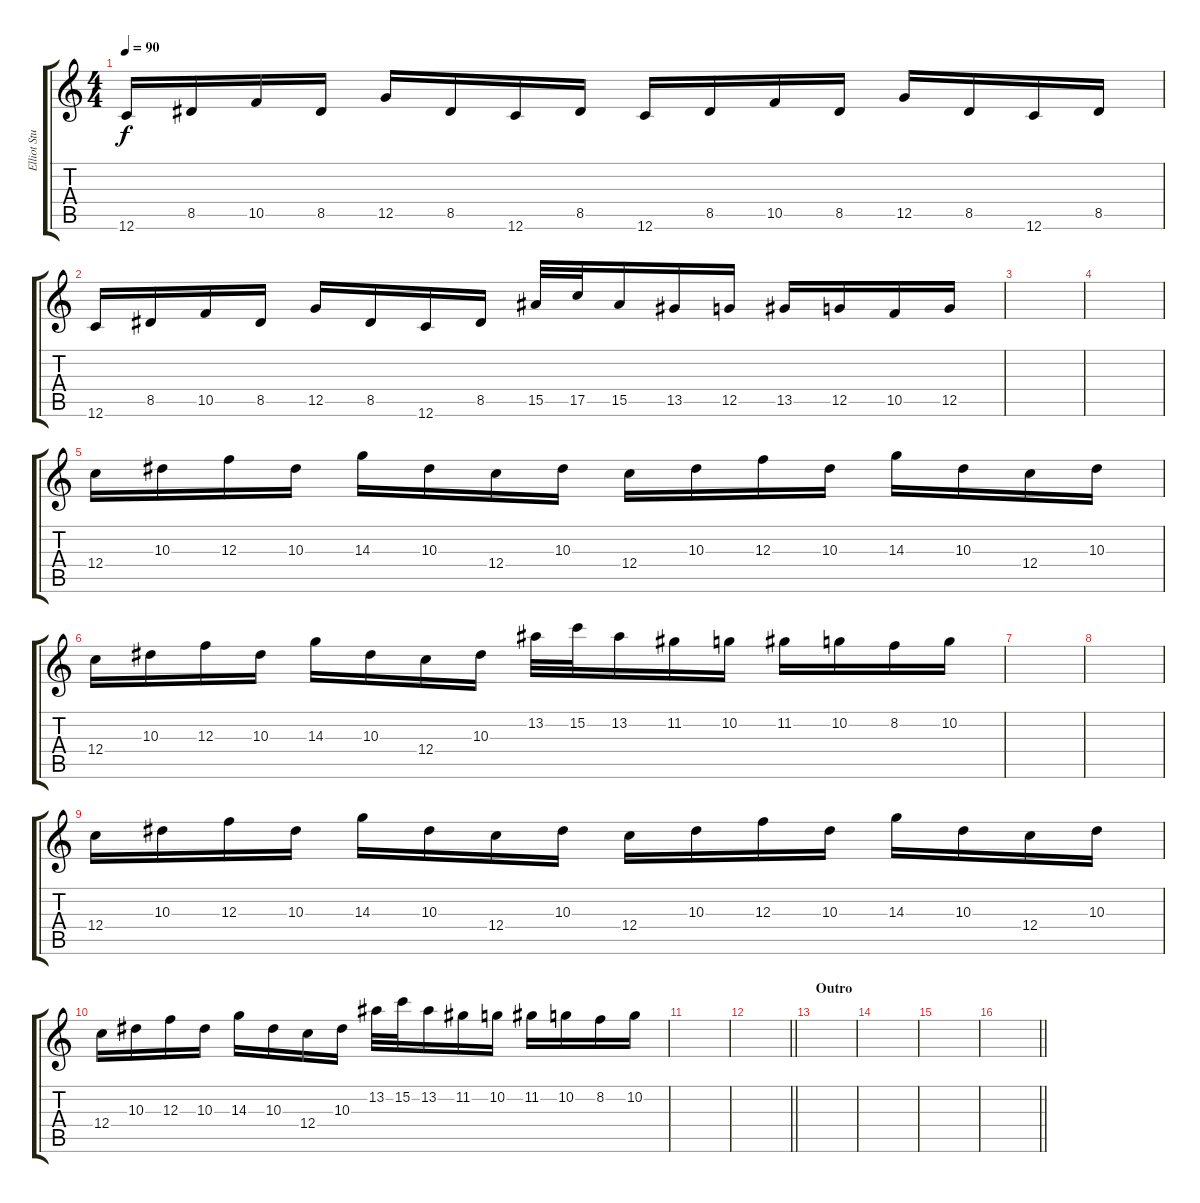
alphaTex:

\track ("Elliot Studio" "Elliot Stu") {instrument distortionguitar}
\staff {score tabs}
\tuning (D4 A3 F3 C3 G2 C2) {hide}
\ts (4 4)
\tempo 90
\clef g2
\ks c
12.6.16{dy f balance 16} 8.5.16 10.5.16 8.5.16 12.5.16 8.5.16 12.6.16 8.5.16 12.6.16 8.5.16 10.5.16 8.5.16 12.5.16 8.5.16 12.6.16 8.5.16 |
12.6.16 8.5.16 10.5.16 8.5.16 12.5.16 8.5.16 12.6.16 8.5.16 15.5.32 17.5.32 15.5.16 13.5.16 12.5.16 13.5.16 12.5.16 10.5.16 12.5.16 |
|
|
12.4.16{balance 16} 10.3.16 12.3.16 10.3.16 14.3.16 10.3.16 12.4.16 10.3.16 12.4.16 10.3.16 12.3.16 10.3.16 14.3.16 10.3.16 12.4.16 10.3.16 |
12.4.16 10.3.16 12.3.16 10.3.16 14.3.16 10.3.16 12.4.16 10.3.16 13.2.32 15.2.32 13.2.16 11.2.16 10.2.16 11.2.16 10.2.16 8.2.16 10.2.16 |
|
|
12.4.16{balance 16} 10.3.16 12.3.16 10.3.16 14.3.16 10.3.16 12.4.16 10.3.16 12.4.16 10.3.16 12.3.16 10.3.16 14.3.16 10.3.16 12.4.16 10.3.16 |
12.4.16 10.3.16 12.3.16 10.3.16 14.3.16 10.3.16 12.4.16 10.3.16 13.2.32 15.2.32 13.2.16 11.2.16 10.2.16 11.2.16 10.2.16 8.2.16 10.2.16 |
|
\barLineRight lightlight
|
\section ("" "Outro")
|
|
|
\barLineRight lightlight
